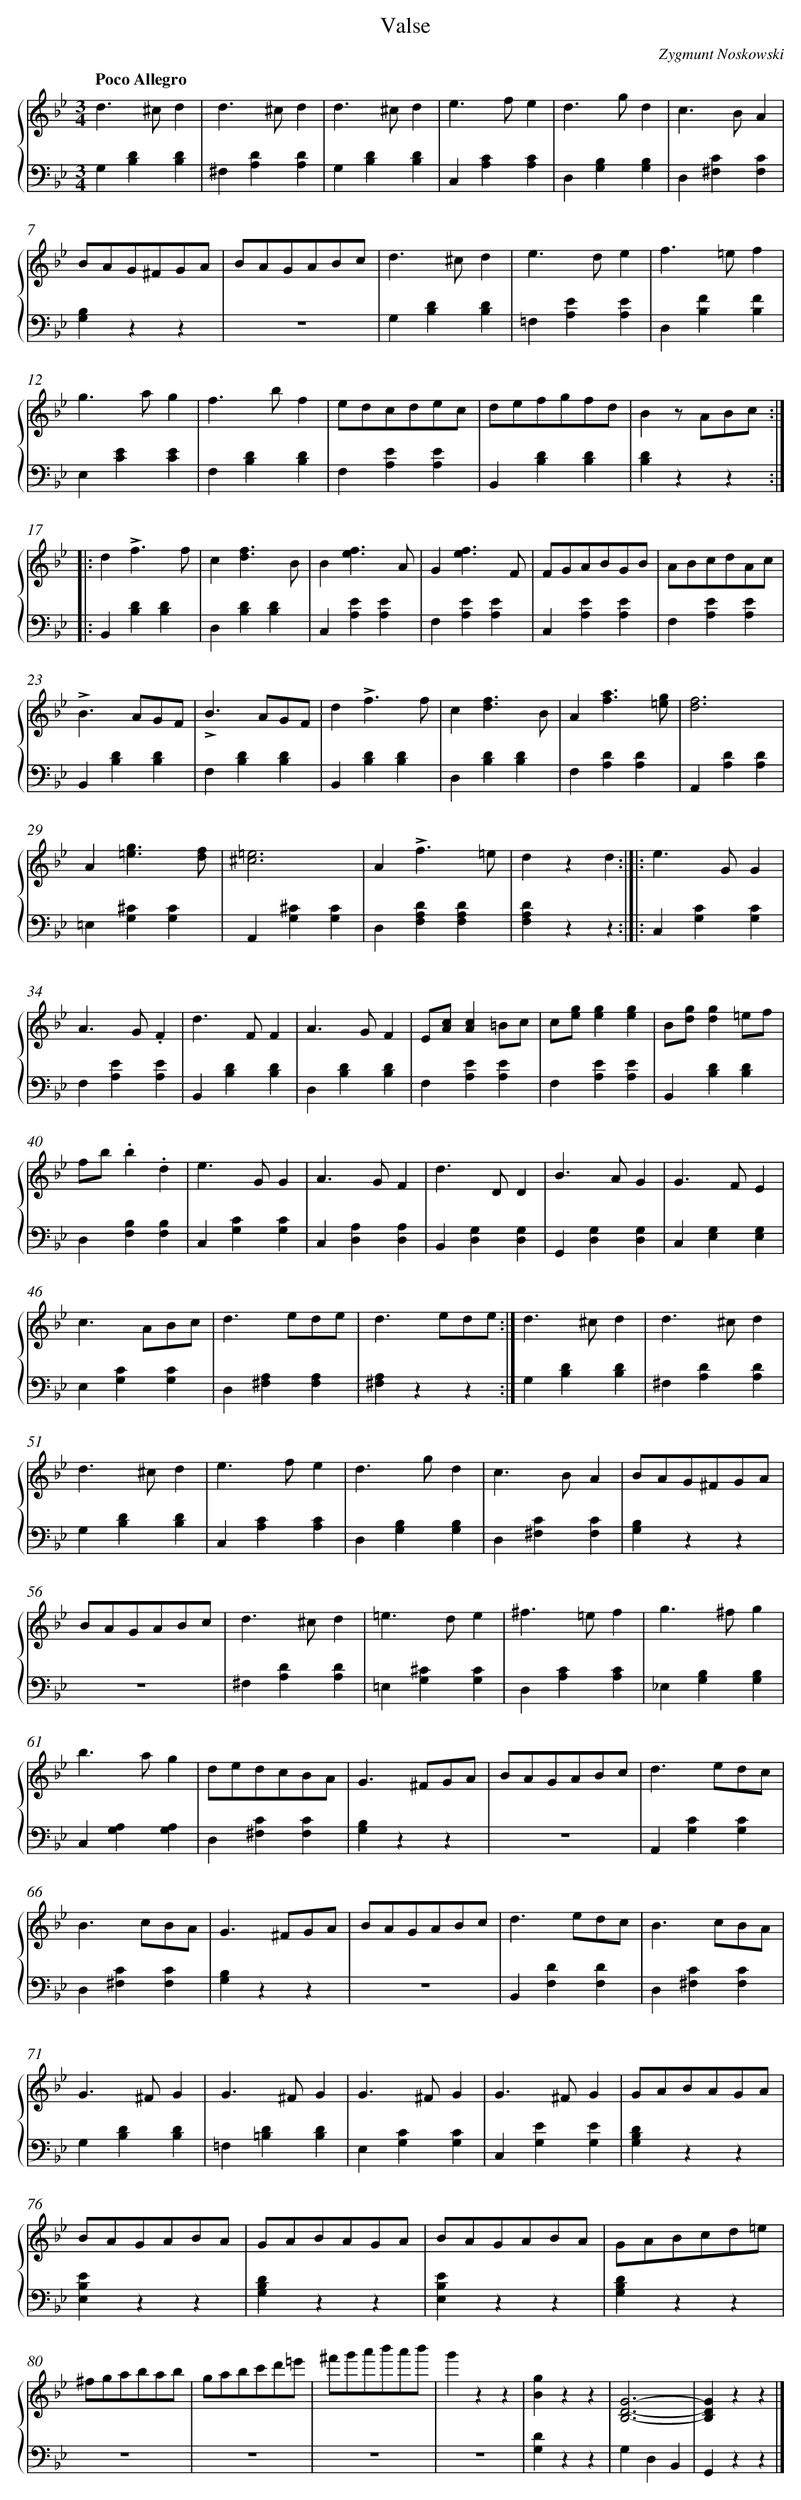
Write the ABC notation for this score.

X:1
T: Valse
C: Zygmunt Noskowski
L: 1/4
M: 3/4
Q: "Poco Allegro"
%%staves {1 2}
V: 1 clef=treble
V: 2 clef=bass
K: Bb
[V:1] d>^cd |
[V:2] G,[DB,][DB,] |
[V:1] d>^cd |
[V:2] ^F,[DA,][DA,] |
[V:1] d>^cd |
[V:2] G,[DB,][DB,] |
[V:1] e>fe |
[V:2] C,[CA,][CA,] |
[V:1] d>gd |
[V:2] D,[B,G,][B,G,] |
[V:1] c>BA |
[V:2] D,[C^F,][CF,] |
[V:1] B/A/G/^F/G/A/ |
[V:2] [B,G,]zz |
[V:1] B/A/G/A/B/c/ |
[V:2] z3 |
[V:1] d>^cd |
[V:2] G,[DB,][DB,] |
[V:1] e>de |
[V:2] =F,[EA,][EA,] |
[V:1] f>=ef |
[V:2] D,[FB,][FB,] |
[V:1] g>ag |
[V:2] E,[EC][EC] |
[V:1] f>bf |
[V:2] F,[DB,][DB,] |
[V:1] e/d/c/d/e/c/ |
[V:2] F,[EA,][EA,] |
[V:1] d/e/f/g/f/d/ |
[V:2] B,,[DB,][DB,] |
[V:1] Bz/ A/B/c/ :|]|:
[V:2] [DB,]zz :|]|:
[V:1] d!accent!f3/f/ |
[V:2] B,,[DB,][DB,] |
[V:1] c[f3/d3/]B/ |
[V:2] D,[DB,][DB,] |
[V:1] B[f3/e3/]A/ |
[V:2] C,[EA,][EA,] |
[V:1] G[f3/e3/]F/ |
[V:2] F,[EA,][EA,] |
[V:1] F/G/A/B/G/B/ |
[V:2] C,[EA,][EA,] |
[V:1] A/B/c/d/A/c/ |
[V:2] F,[EA,][EA,] |
[V:1] !accent!B>AG/F/ |
[V:2] B,,[DB,][DB,] |
[V:1] !accent!B>AG/F/ |
[V:2] F,[DB,][DB,] |
[V:1] d!accent!f3/f/ |
[V:2] B,,[DB,][DB,] |
[V:1] c[f3/d3/]B/ |
[V:2] D,[DB,][DB,] |
[V:1] A[a3/f3/][g/=e/] |
[V:2] F,[DA,][DA,] |
[V:1] [f3d3] |
[V:2] A,,[DA,][DA,] |
[V:1] A[g3/=e3/][f/d/] |
[V:2] =E,[^CG,][CG,] |
[V:1] [=e3^c3] |
[V:2] A,,[^CG,][CG,] |
[V:1] A!accent!f3/=e/ |
[V:2] D,[DA,F,][DA,F,] |
[V:1] dzd :|]|:
[V:2] [DA,F,]zz :|]|:
[V:1] e>GG |
[V:2] C,[CG,][CG,] |
[V:1] A>G.F |
[V:2] F,[EA,][EA,] |
[V:1] d>FF |
[V:2] B,,[DB,][DB,] |
[V:1] A>GF |
[V:2] D,[DB,][DB,] |
[V:1] E/[c/A/][cA]=B/c/ |
[V:2] F,[EA,][EA,] |
[V:1] c/[g/e/][ge][ge] |
[V:2] F,[EA,][EA,] |
[V:1] B/[g/d/][gd]=e/f/ |
[V:2] B,,[DB,][DB,] |
[V:1] f/b/.b.d |
[V:2] D,[B,F,][B,F,] |
[V:1] e>GG |
[V:2] C,[CG,][CG,] |
[V:1] A>GF |
[V:2] C,[A,D,][A,D,] |
[V:1] d>DD |
[V:2] B,,[G,D,][G,D,] |
[V:1] B>AG |
[V:2] G,,[G,D,][G,D,] |
[V:1] G>FE |
[V:2] C,[G,E,][G,E,] |
[V:1] c>AB/c/ |
[V:2] E,[CG,][CG,] |
[V:1] d>ed/e/ |
[V:2] D,[A,^F,][A,F,] |
[V:1] d>ed/e/ :|]
[V:2] [A,^F,]zz :|]
[V:1] d>^cd |
[V:2] G,[DB,][DB,] |
[V:1] d>^cd |
[V:2] ^F,[DA,][DA,] |
[V:1] d>^cd |
[V:2] G,[DB,][DB,] |
[V:1] e>fe |
[V:2] C,[CA,][CA,] |
[V:1] d>gd |
[V:2] D,[B,G,][B,G,] |
[V:1] c>BA |
[V:2] D,[C^F,][CF,] |
[V:1] B/A/G/^F/G/A/ |
[V:2] [B,G,]zz |
[V:1] B/A/G/A/B/c/ |
[V:2] z3 |
[V:1] d>^cd |
[V:2] ^F,[DA,][DA,] |
[V:1] =e>de |
[V:2] =E,[^CG,][CG,] |
[V:1] ^f>=ef |
[V:2] D,[CA,][CA,] |
[V:1] g>^fg |
[V:2] _E,[B,G,][B,G,] |
[V:1] b>ag |
[V:2] C,[A,G,][A,G,] |
[V:1] d/e/d/c/B/A/ |
[V:2] D,[C^F,][CF,] |
[V:1] G>^FG/A/ |
[V:2] [B,G,]zz |
[V:1] B/A/G/A/B/c/ |
[V:2] z3 |
[V:1] d>ed/c/ |
[V:2] A,,[CG,][CG,] |
[V:1] B>cB/A/ |
[V:2] D,[C^F,][CF,] |
[V:1] G>^FG/A/ |
[V:2] [B,G,]zz |
[V:1] B/A/G/A/B/c/ |
[V:2] z3 |
[V:1] d>ed/c/ |
[V:2] B,,[DF,][DF,] |
[V:1] B>cB/A/ |
[V:2] D,[C^F,][CF,] |
[V:1] G>^FG |
[V:2] G,[DB,][DB,] |
[V:1] G>^FG |
[V:2] =F,[D=B,][DB,] |
[V:1] G>^FG |
[V:2] E,[CG,][CG,] |
[V:1] G>^FG |
[V:2] C,[EG,][EG,] |
[V:1] G/A/B/A/G/A/ |
[V:2] [DB,G,]zz |
[V:1] B/A/G/A/B/A/ |
[V:2] [EB,E,]zz |
[V:1] G/A/B/A/G/A/ |
[V:2] [DB,G,]zz |
[V:1] B/A/G/A/B/A/ |
[V:2] [EB,E,]zz |
[V:1] G/A/B/c/d/=e/ |
[V:2] [DB,G,]zz |
[V:1] ^f/g/a/b/a/b/ |
[V:2] z3 |
[V:1] g/a/b/c'/d'/=e'/ |
[V:2] z3 |
[V:1] ^f'/g'/a'/b'/a'/b'/ |
[V:2] z3 |
[V:1] g'zz |
[V:2] z3 |
[V:1] [gB]zz |
[V:2] [DG,]zz |
[V:1] [G3D3B,3]- |
[V:2] G,D,B,, |
[V:1] [GDB,]zz |]
[V:2] G,,zz |]
